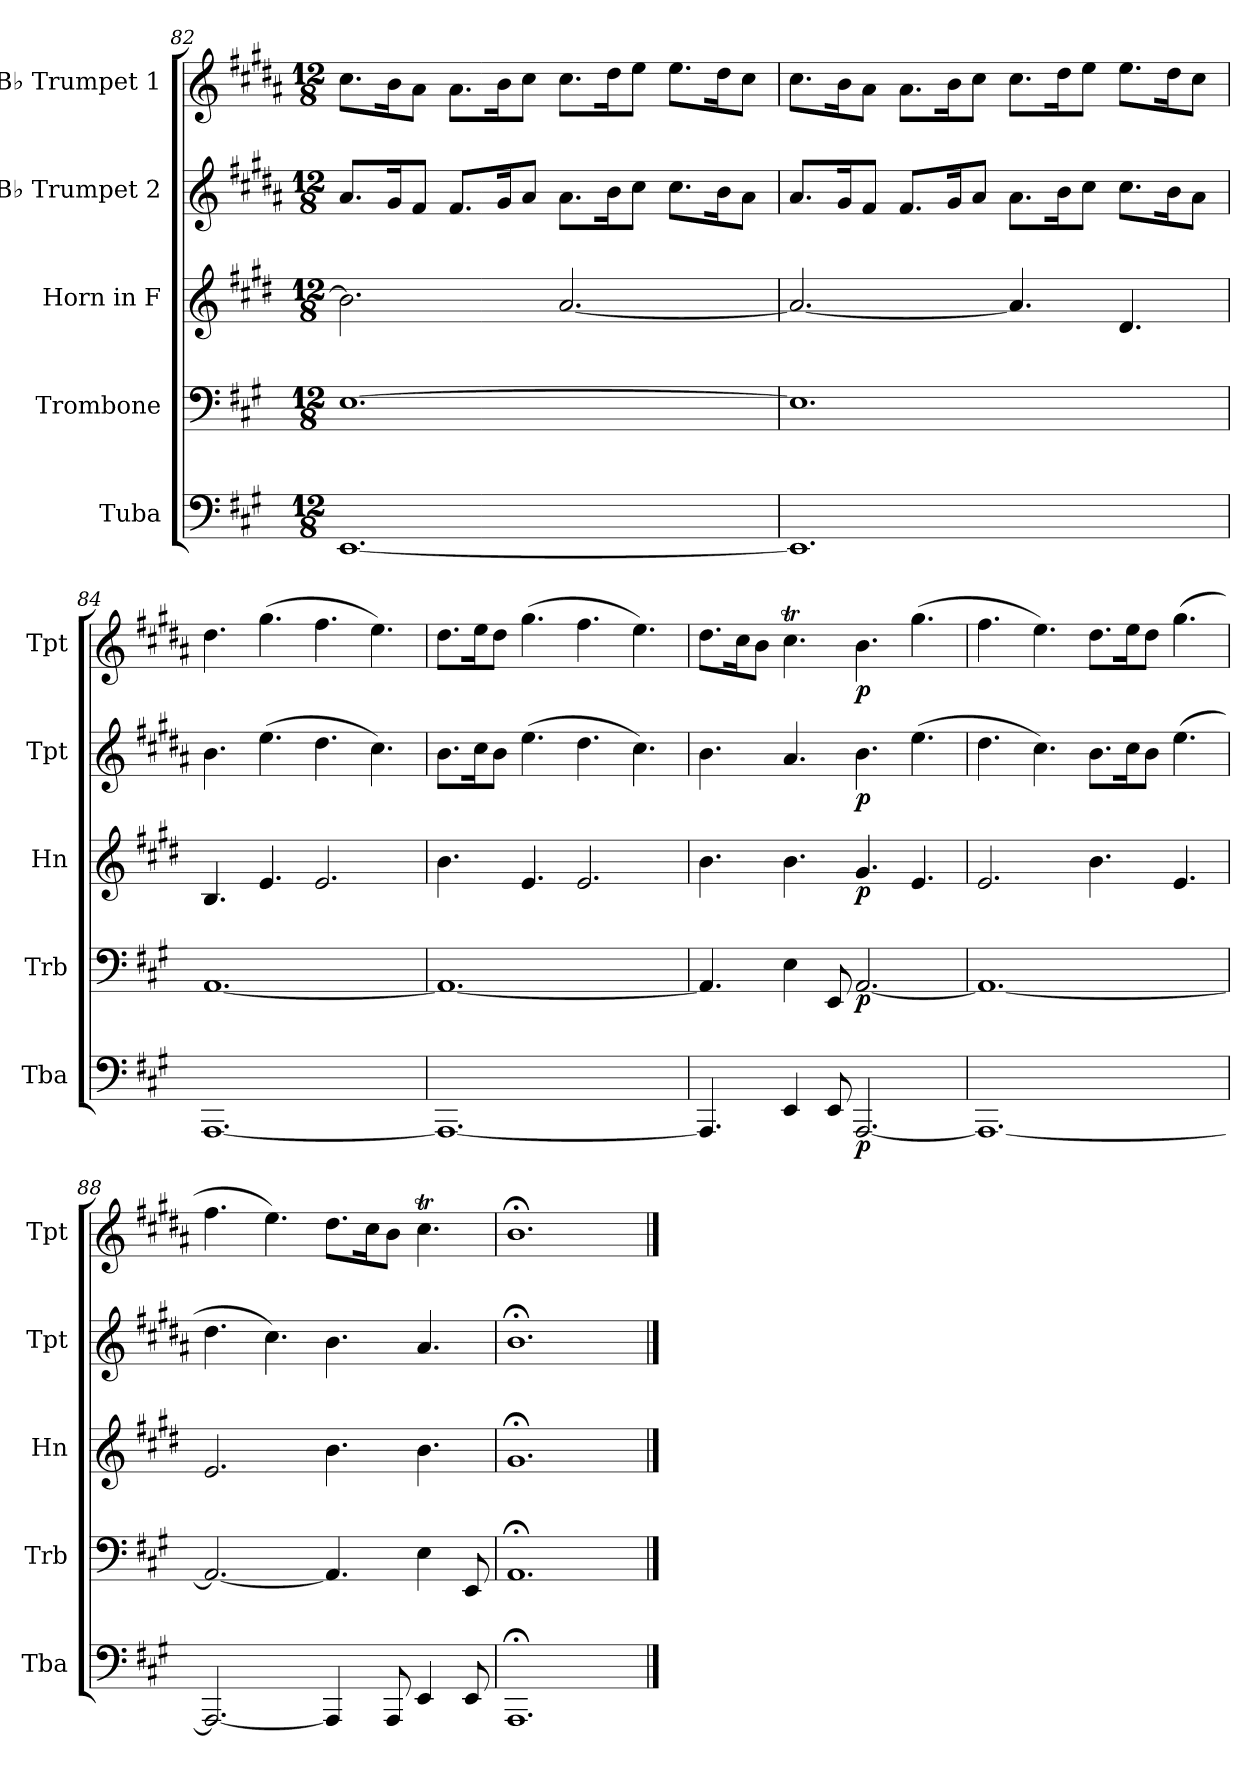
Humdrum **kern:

**kern	**dynam	**kern	**dynam	**kern	**dynam	**kern	**dynam	**kern	**dynam
*part5	*part5	*part4	*part4	*part3	*part3	*part2	*part2	*part1	*part1
*staff5	*staff5	*staff4	*staff4	*staff3	*staff3	*staff2	*staff2	*staff1	*staff1
*I"Tuba	*	*I"Trombone	*	*I"Horn in F	*	*I"B♭ Trumpet 2	*	*I"B♭ Trumpet 1	*
*I'Tba	*	*I'Trb	*	*I'Hn	*	*I'Tpt	*	*I'Tpt	*
*clefF4	*	*clefF4	*	*clefG2	*	*clefG2	*	*clefG2	*
*	*	*	*	*ITrd4c7	*	*ITrd1c2	*	*ITrd1c2	*
*k[f#c#g#]	*	*k[f#c#g#]	*	*k[f#c#g#]	*	*k[f#c#g#]	*	*k[f#c#g#]	*
*M12/8	*	*M12/8	*	*M12/8	*	*M12/8	*	*M12/8	*
=82	=82	=82	=82	=82	=82	=82	=82	=82	=82
[1.EE	.	[1.E	.	2.e\]	.	8.g#/L	.	8.b\L	.
.	.	.	.	.	.	16f#/K	.	16a\K	.
.	.	.	.	.	.	8e/J	.	8g#\J	.
.	.	.	.	.	.	8.e/L	.	8.g#\L	.
.	.	.	.	.	.	16f#/K	.	16a\K	.
.	.	.	.	.	.	8g#/J	.	8b\J	.
.	.	.	.	[2.d/	.	8.g#\L	.	8.b\L	.
.	.	.	.	.	.	16a\K	.	16cc#\K	.
.	.	.	.	.	.	8b\J	.	8dd\J	.
.	.	.	.	.	.	8.b\L	.	8.dd\L	.
.	.	.	.	.	.	16a\K	.	16cc#\K	.
.	.	.	.	.	.	8g#\J	.	8b\J	.
!!LO:LB:g=z
=83	=83	=83	=83	=83	=83	=83	=83	=83	=83
1.EE]	.	1.E]	.	2.d/_	.	8.g#/L	.	8.b\L	.
.	.	.	.	.	.	16f#/K	.	16a\K	.
.	.	.	.	.	.	8e/J	.	8g#\J	.
.	.	.	.	.	.	8.e/L	.	8.g#\L	.
.	.	.	.	.	.	16f#/K	.	16a\K	.
.	.	.	.	.	.	8g#/J	.	8b\J	.
.	.	.	.	4.d/]	.	8.g#\L	.	8.b\L	.
.	.	.	.	.	.	16a\K	.	16cc#\K	.
.	.	.	.	.	.	8b\J	.	8dd\J	.
.	.	.	.	4.G#/	.	8.b\L	.	8.dd\L	.
.	.	.	.	.	.	16a\K	.	16cc#\K	.
.	.	.	.	.	.	8g#\J	.	8b\J	.
=84	=84	=84	=84	=84	=84	=84	=84	=84	=84
[1.AAA	.	[1.AA	.	4.E/	.	4.a\	.	4.cc#\	.
.	.	.	.	4.A/	.	(>4.dd\	.	(>4.ff#\	.
.	.	.	.	2.A/	.	4.cc#\	.	4.ee\	.
.	.	.	.	.	.	4.b\)	.	4.dd\)	.
=85	=85	=85	=85	=85	=85	=85	=85	=85	=85
1.AAA_	.	1.AA_	.	4.e\	.	8.a\L	.	8.cc#\L	.
.	.	.	.	.	.	16b\K	.	16dd\K	.
.	.	.	.	.	.	8a\J	.	8cc#\J	.
.	.	.	.	4.A/	.	(>4.dd\	.	(>4.ff#\	.
.	.	.	.	2.A/	.	4.cc#\	.	4.ee\	.
.	.	.	.	.	.	4.b\)	.	4.dd\)	.
=86	=86	=86	=86	=86	=86	=86	=86	=86	=86
4.AAA/]	.	4.AA/]	.	4.e\	.	4.a\	.	8.cc#\L	.
.	.	.	.	.	.	.	.	16b\K	.
.	.	.	.	.	.	.	.	8a\J	.
4EE/	.	4E\	.	4.e\	.	4.g#/	.	4.bT\	.
8EE/	.	8EE/	.	.	.	.	.	.	.
!	!LO:DY:b	!	!LO:DY:b	!	!LO:DY:b	!	!LO:DY:b	!	!LO:DY:b
[2.AAA/	p	[2.AA/	p	4.c#/	p	4.a\	p	4.a\	p
.	.	.	.	4.A/	.	(>4.dd\	.	(>4.ff#\	.
!!LO:PB:g=z
=87	=87	=87	=87	=87	=87	=87	=87	=87	=87
1.AAA_	.	1.AA_	.	2.A/	.	4.cc#\	.	4.ee\	.
.	.	.	.	.	.	4.b\)	.	4.dd\)	.
.	.	.	.	4.e\	.	8.a\L	.	8.cc#\L	.
.	.	.	.	.	.	16b\K	.	16dd\K	.
.	.	.	.	.	.	8a\J	.	8cc#\J	.
.	.	.	.	4.A/	.	(>4.dd\	.	(>4.ff#\	.
=88	=88	=88	=88	=88	=88	=88	=88	=88	=88
2.AAA/_	.	2.AA/_	.	2.A/	.	4.cc#\	.	4.ee\	.
.	.	.	.	.	.	4.b\)	.	4.dd\)	.
4AAA/]	.	4.AA/]	.	4.e\	.	4.a\	.	8.cc#\L	.
.	.	.	.	.	.	.	.	16b\K	.
8AAA/	.	.	.	.	.	.	.	8a\J	.
4EE/	.	4E\	.	4.e\	.	4.g#/	.	4.bT\	.
8EE/	.	8EE/	.	.	.	.	.	.	.
=89	=89	=89	=89	=89	=89	=89	=89	=89	=89
1.AAA;<	.	1.AA;<	.	1.c#;<	.	1.a;<	.	1.a;<	.
==	==	==	==	==	==	==	==	==	==
*-	*-	*-	*-	*-	*-	*-	*-	*-	*-
